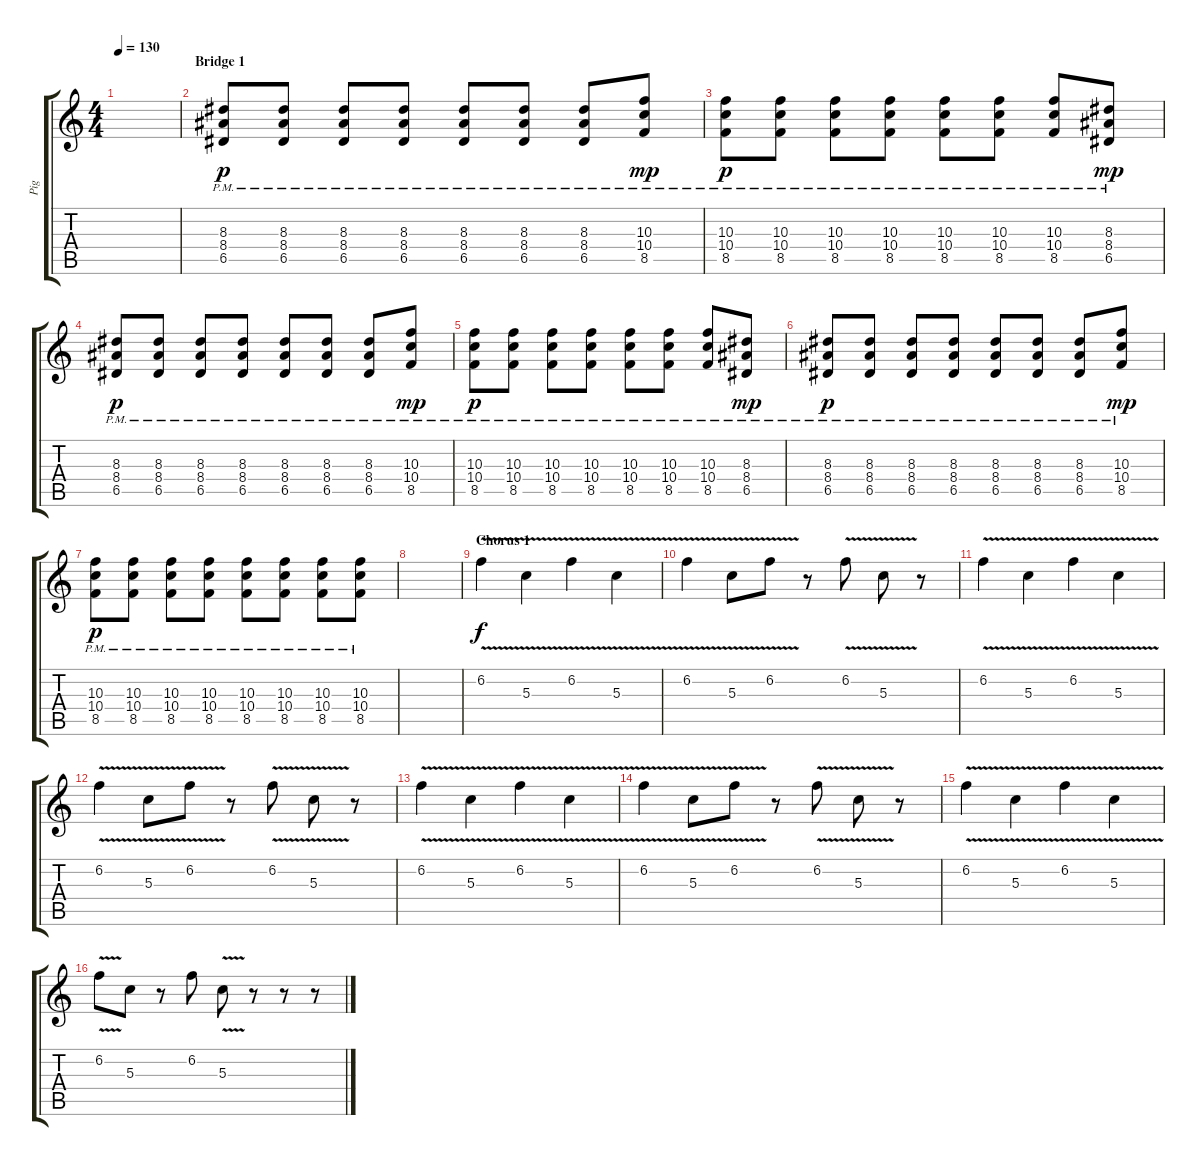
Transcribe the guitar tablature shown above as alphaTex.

\track ("Pig" "Pig") {instrument overdrivenguitar}
\staff {score tabs}
\tuning (E4 B3 G3 D3 A2 E2) {hide}
\ts (4 4)
\tempo 130
\clef g2
\ks c
|
\section ("" "Bridge 1")
(8.3{pm} 8.4 6.5).8{dy p} (8.3{pm} 8.4{pm} 6.5{pm}).8 (8.3 8.4 6.5{pm}).8 (8.3{pm} 8.4{pm} 6.5).8 (8.3{pm} 8.4{pm} 6.5{pm}).8 (8.3{pm} 8.4{pm} 6.5{pm}).8 (8.3{pm} 8.4{pm} 6.5{pm}).8 (10.3{pm} 10.4{pm} 8.5{pm}).8{dy mp} |
(10.3{pm} 10.4 8.5).8{dy p} (10.3{pm} 10.4{pm} 8.5{pm}).8 (10.3 10.4 8.5{pm}).8 (10.3{pm} 10.4{pm} 8.5).8 (10.3{pm} 10.4{pm} 8.5{pm}).8 (10.3{pm} 10.4{pm} 8.5{pm}).8 (10.3{pm} 10.4{pm} 8.5{pm}).8 (8.3{pm} 8.4{pm} 6.5{pm}).8{dy mp} |
(8.3{pm} 8.4 6.5).8{dy p} (8.3{pm} 8.4{pm} 6.5{pm}).8 (8.3 8.4 6.5{pm}).8 (8.3{pm} 8.4{pm} 6.5).8 (8.3{pm} 8.4{pm} 6.5{pm}).8 (8.3{pm} 8.4{pm} 6.5{pm}).8 (8.3{pm} 8.4{pm} 6.5{pm}).8 (10.3{pm} 10.4{pm} 8.5{pm}).8{dy mp} |
(10.3{pm} 10.4 8.5).8{dy p} (10.3{pm} 10.4{pm} 8.5{pm}).8 (10.3 10.4 8.5{pm}).8 (10.3{pm} 10.4{pm} 8.5).8 (10.3{pm} 10.4{pm} 8.5{pm}).8 (10.3{pm} 10.4{pm} 8.5{pm}).8 (10.3{pm} 10.4{pm} 8.5{pm}).8 (8.3{pm} 8.4{pm} 6.5{pm}).8{dy mp} |
(8.3{pm} 8.4 6.5).8{dy p} (8.3{pm} 8.4{pm} 6.5{pm}).8 (8.3 8.4 6.5{pm}).8 (8.3{pm} 8.4{pm} 6.5).8 (8.3{pm} 8.4{pm} 6.5{pm}).8 (8.3{pm} 8.4{pm} 6.5{pm}).8 (8.3{pm} 8.4{pm} 6.5{pm}).8 (10.3{pm} 10.4{pm} 8.5{pm}).8{dy mp} |
(10.3{pm} 10.4 8.5).8{dy p} (10.3{pm} 10.4{pm} 8.5{pm}).8 (10.3 10.4 8.5{pm}).8 (10.3{pm} 10.4{pm} 8.5).8 (10.3{pm} 10.4{pm} 8.5{pm}).8 (10.3{pm} 10.4{pm} 8.5{pm}).8 (10.3{pm} 10.4{pm} 8.5{pm}).8 (10.3{pm} 10.4 8.5{pm}).8 |
|
\section ("" "Chorus 1")
6.2{v}.4{dy f} 5.3{v}.4 6.2{v}.4 5.3{v}.4 |
6.2{v}.4 5.3{v}.8 6.2{v}.8 r.8 6.2{v}.8 5.3{v}.8 r.8 |
6.2{v}.4 5.3{v}.4 6.2{v}.4 5.3{v}.4 |
6.2{v}.4 5.3{v}.8 6.2{v}.8 r.8 6.2{v}.8 5.3{v}.8 r.8 |
6.2{v}.4 5.3{v}.4 6.2{v}.4 5.3{v}.4 |
6.2{v}.4 5.3{v}.8 6.2{v}.8 r.8 6.2{v}.8 5.3{v}.8 r.8 |
6.2{v}.4 5.3{v}.4 6.2{v}.4 5.3{v}.4 |
6.2{v}.8 5.3.8 r.8 6.2.8 5.3{v}.8 r.8 r.8 r.8
